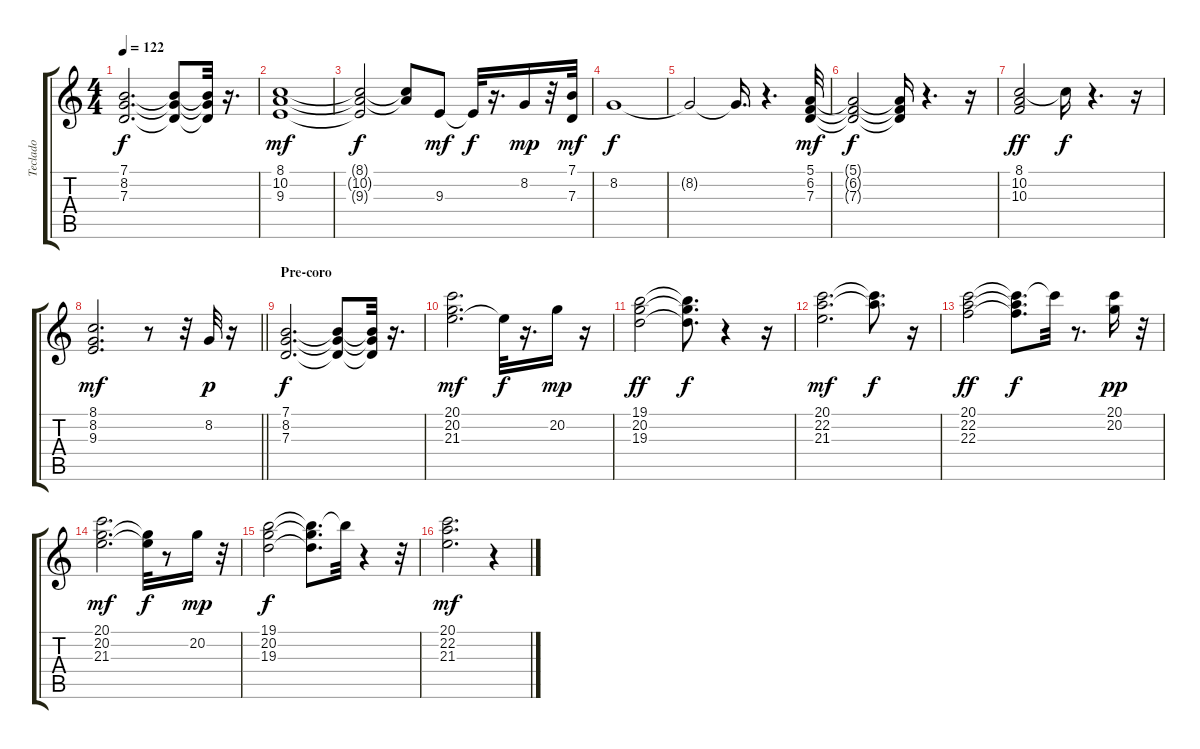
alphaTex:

\track ("Teclado" "Teclado") {instrument rockorgan}
\staff {score tabs}
\tuning (E4 B3 G3 D3 A2 E2) {hide}
\ts (4 4)
\tempo 122
\clef g2
\ks c
(7.1 8.2 7.3).2{d dy f} (7.1{t} 8.2{t} 7.3{t}).8 (7.1{t} 8.2{t} 7.3{t}).32 r.16{d} |
(8.1 10.2 9.3).1{dy mf} |
(8.1{t} 10.2{t} 9.3{t}).2{dy f} (8.1{t} 10.2{t}).8 9.3.8{dy mf} 9.3{t}.32{dy f} r.16{d} 8.2.16{dy mp} r.32 (7.1 7.3).32{dy mf} |
8.2.1{dy f} |
8.2{t}.2 8.2{t}.16{d} r.4{d} (5.1 6.2 7.3).32{dy mf} |
(5.1{t} 6.2{t} 7.3{t}).2{dy f} (5.1{t} 6.2{t} 7.3{t}).16 r.4{d} r.16 |
(8.1 10.2 10.3).2{dy ff} 8.1{t}.16{dy f} r.4{d} r.16 |
\barLineRight lightlight
(8.1 8.2 9.3).2{d dy mf} r.8 r.32 8.2.32{dy p} r.16 |
\section ("" "Pre-coro")
(7.1 8.2 7.3).2{d dy f} (7.1{t} 8.2{t} 7.3{t}).8 (7.1{t} 8.2{t} 7.3{t}).32 r.16{d} |
(20.1 20.2 21.3).2{d dy mf} 21.3{t}.32{dy f} r.16{d} 20.2.16{dy mp} r.16 |
(19.1 20.2 19.3).2{dy ff} (19.1{t} 20.2{t} 19.3{t}).8{d dy f} r.4 r.16 |
(20.1 22.2 21.3).2{d dy mf} (20.1{t} 22.2{t}).8{d dy f} r.16 |
(20.1 22.2 22.3).2{dy ff} (20.1{t} 22.2{t} 22.3{t}).8{d dy f} 20.1{t}.32 r.8{d} (20.1 20.2).16{dy pp} r.32 |
(20.1 20.2 21.3).2{d dy mf} (20.2{t} 21.3{t}).32{dy f} r.8 20.2.16{dy mp} r.32 |
(19.1 20.2 19.3).2{dy f} (19.1{t} 20.2{t} 19.3{t}).8{d} 19.1{t}.32 r.4 r.32 |
(20.1 22.2 21.3).2{d dy mf} r.4
